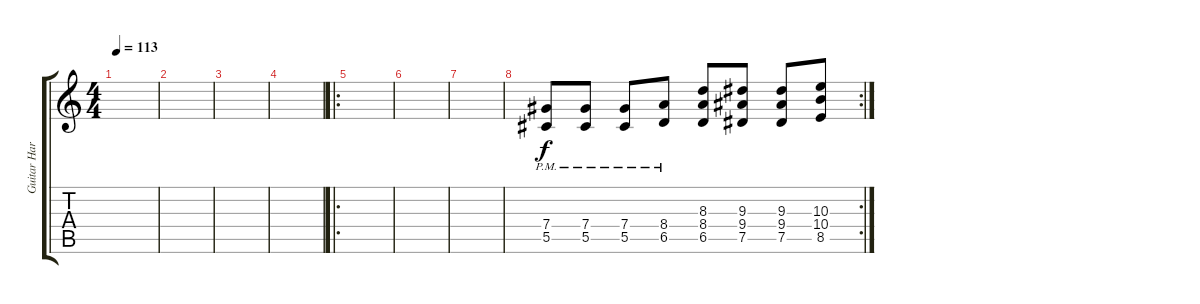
\track ("Guitar Harm." "Guitar Har") {instrument distortionguitar}
\staff {score tabs}
\tuning (Eb4 Bb3 Gb3 Db3 Ab2 Db2) {hide}
\ts (4 4)
\tempo 113
\clef g2
\ks c
|
|
|
|
\ro
|
|
|
\rc 2
(7.4{pm} 5.5).8 (7.4{pm} 5.5{pm}).8 (7.4{pm} 5.5{pm}).8 (8.4{pm} 6.5{pm}).8 (8.3 8.4 6.5).8 (9.3 9.4 7.5).8 (9.3 9.4 7.5).8 (10.3 10.4 8.5).8
